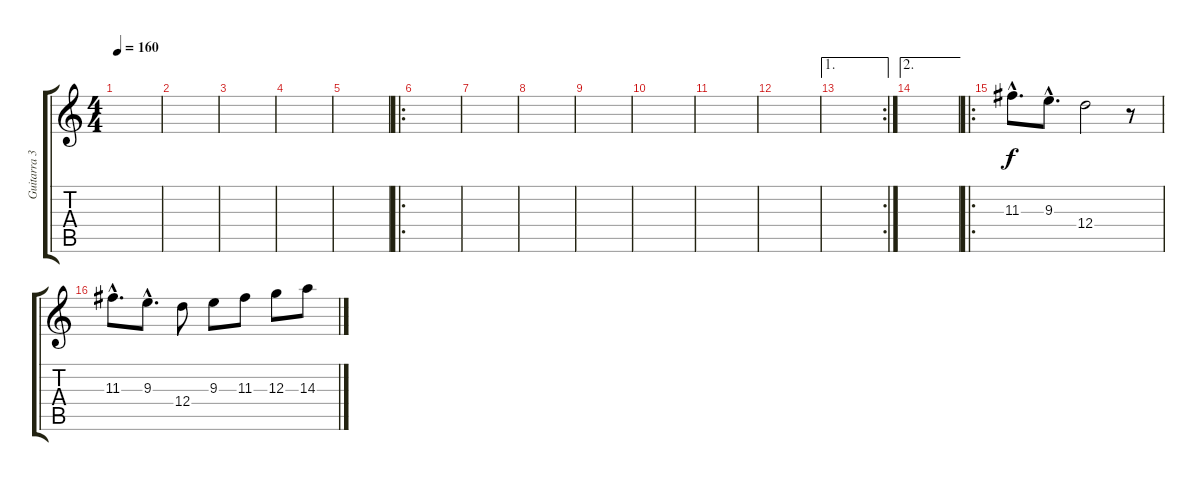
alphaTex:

\track ("Guitarra 3" "Guitarra 3") {instrument distortionguitar}
\staff {score tabs}
\tuning (E4 B3 G3 D3 A2 E2) {hide}
\ts (4 4)
\tempo 160
\clef g2
\ks c
|
|
|
|
|
\ro
|
|
|
|
|
|
|
\ae 1
\rc 2
|
\ae 2
|
\ro
11.3{hac}.8{d volume 13 balance 12} 9.3{hac}.8{d} 12.4.2 r.8 |
11.3{hac}.8{d} 9.3{hac}.8{d} 12.4.8 9.3.8 11.3.8 12.3.8 14.3.8
